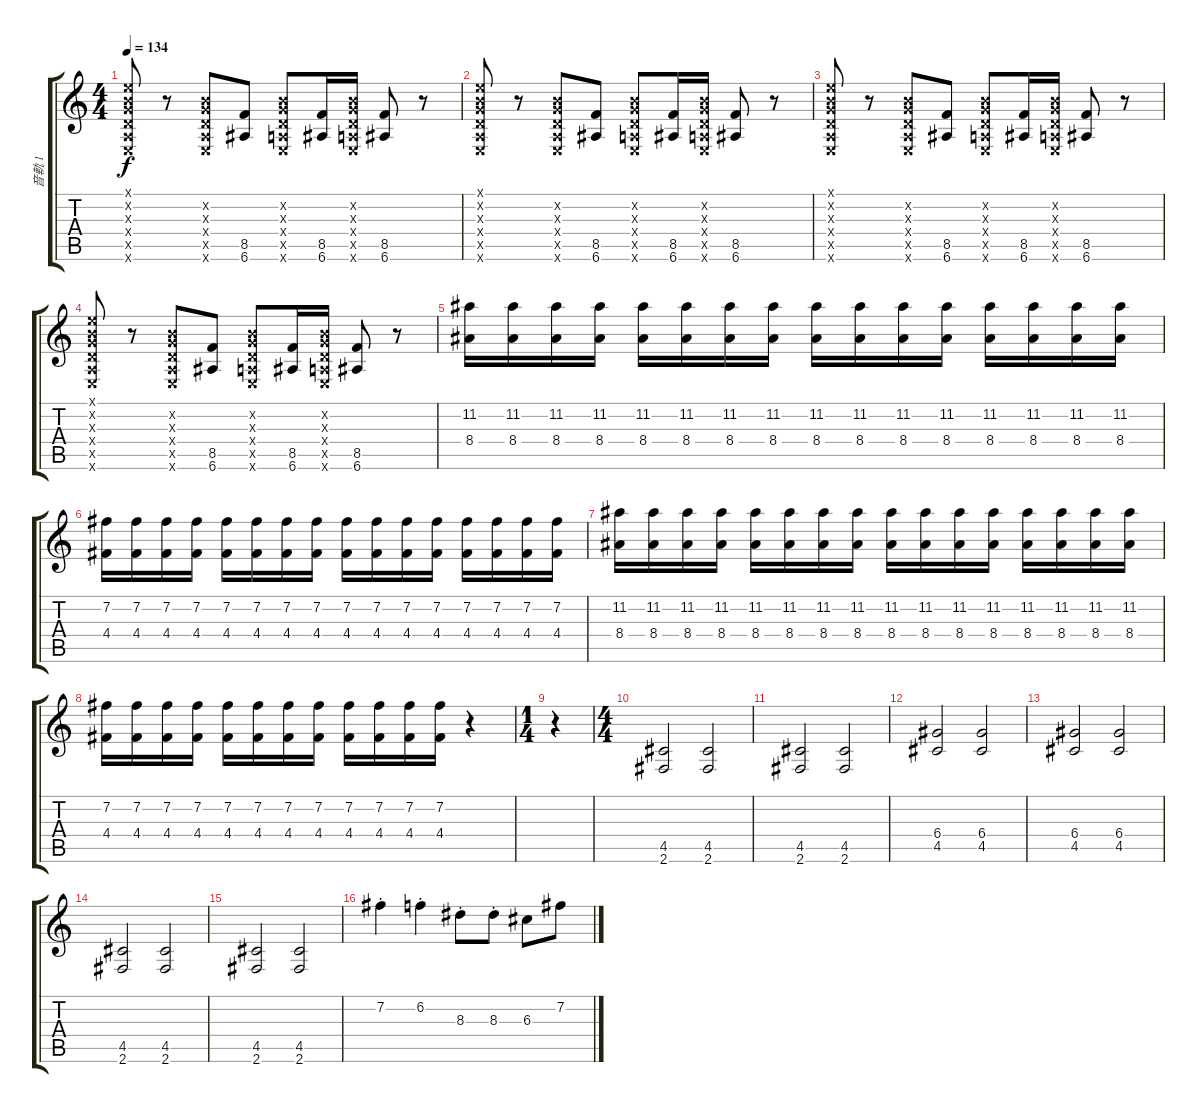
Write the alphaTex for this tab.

\track ("音軌 1" "音軌 1") {instrument overdrivenguitar}
\staff {score tabs}
\tuning (E4 B3 G3 D3 A2 E2) {hide}
\ts (4 4)
\tempo 134
\clef g2
\ks c
(0.1{x} 0.2{x} 0.3{x} 0.4{x} 0.5{x} 0.6{x}).8{dy f} r.8 (0.2{x} 0.3{x} 0.4{x} 0.5{x} 0.6{x}).8 (8.5 6.6).8 (0.2{x} 0.3{x} 0.4{x} 0.5{x} 0.6{x}).8 (8.5 6.6).16 (0.2{x} 0.3{x} 0.4{x} 0.5{x} 0.6{x}).16 (8.5 6.6).8 r.8 |
(0.1{x} 0.2{x} 0.3{x} 0.4{x} 0.5{x} 0.6{x}).8 r.8 (0.2{x} 0.3{x} 0.4{x} 0.5{x} 0.6{x}).8 (8.5 6.6).8 (0.2{x} 0.3{x} 0.4{x} 0.5{x} 0.6{x}).8 (8.5 6.6).16 (0.2{x} 0.3{x} 0.4{x} 0.5{x} 0.6{x}).16 (8.5 6.6).8 r.8 |
(0.1{x} 0.2{x} 0.3{x} 0.4{x} 0.5{x} 0.6{x}).8 r.8 (0.2{x} 0.3{x} 0.4{x} 0.5{x} 0.6{x}).8 (8.5 6.6).8 (0.2{x} 0.3{x} 0.4{x} 0.5{x} 0.6{x}).8 (8.5 6.6).16 (0.2{x} 0.3{x} 0.4{x} 0.5{x} 0.6{x}).16 (8.5 6.6).8 r.8 |
(0.1{x} 0.2{x} 0.3{x} 0.4{x} 0.5{x} 0.6{x}).8 r.8 (0.2{x} 0.3{x} 0.4{x} 0.5{x} 0.6{x}).8 (8.5 6.6).8 (0.2{x} 0.3{x} 0.4{x} 0.5{x} 0.6{x}).8 (8.5 6.6).16 (0.2{x} 0.3{x} 0.4{x} 0.5{x} 0.6{x}).16 (8.5 6.6).8 r.8 |
(11.2 8.4).16 (11.2 8.4).16 (11.2 8.4).16 (11.2 8.4).16 (11.2 8.4).16 (11.2 8.4).16 (11.2 8.4).16 (11.2 8.4).16 (11.2 8.4).16 (11.2 8.4).16 (11.2 8.4).16 (11.2 8.4).16 (11.2 8.4).16 (11.2 8.4).16 (11.2 8.4).16 (11.2 8.4).16 |
(7.2 4.4).16 (7.2 4.4).16 (7.2 4.4).16 (7.2 4.4).16 (7.2 4.4).16 (7.2 4.4).16 (7.2 4.4).16 (7.2 4.4).16 (7.2 4.4).16 (7.2 4.4).16 (7.2 4.4).16 (7.2 4.4).16 (7.2 4.4).16 (7.2 4.4).16 (7.2 4.4).16 (7.2 4.4).16 |
(11.2 8.4).16 (11.2 8.4).16 (11.2 8.4).16 (11.2 8.4).16 (11.2 8.4).16 (11.2 8.4).16 (11.2 8.4).16 (11.2 8.4).16 (11.2 8.4).16 (11.2 8.4).16 (11.2 8.4).16 (11.2 8.4).16 (11.2 8.4).16 (11.2 8.4).16 (11.2 8.4).16 (11.2 8.4).16 |
(7.2 4.4).16 (7.2 4.4).16 (7.2 4.4).16 (7.2 4.4).16 (7.2 4.4).16 (7.2 4.4).16 (7.2 4.4).16 (7.2 4.4).16 (7.2 4.4).16 (7.2 4.4).16 (7.2 4.4).16 (7.2 4.4).16 r.4 |
\ts (1 4)
r.4 |
\ts (4 4)
(4.5 2.6).2 (4.5 2.6).2 |
(4.5 2.6).2 (4.5 2.6).2 |
(6.4 4.5).2 (6.4 4.5).2 |
(6.4 4.5).2 (6.4 4.5).2 |
(4.5 2.6).2 (4.5 2.6).2 |
(4.5 2.6).2 (4.5 2.6).2 |
7.2{st}.4 6.2{st}.4 8.3{st}.8 8.3{st}.8 6.3.8 7.2.8
